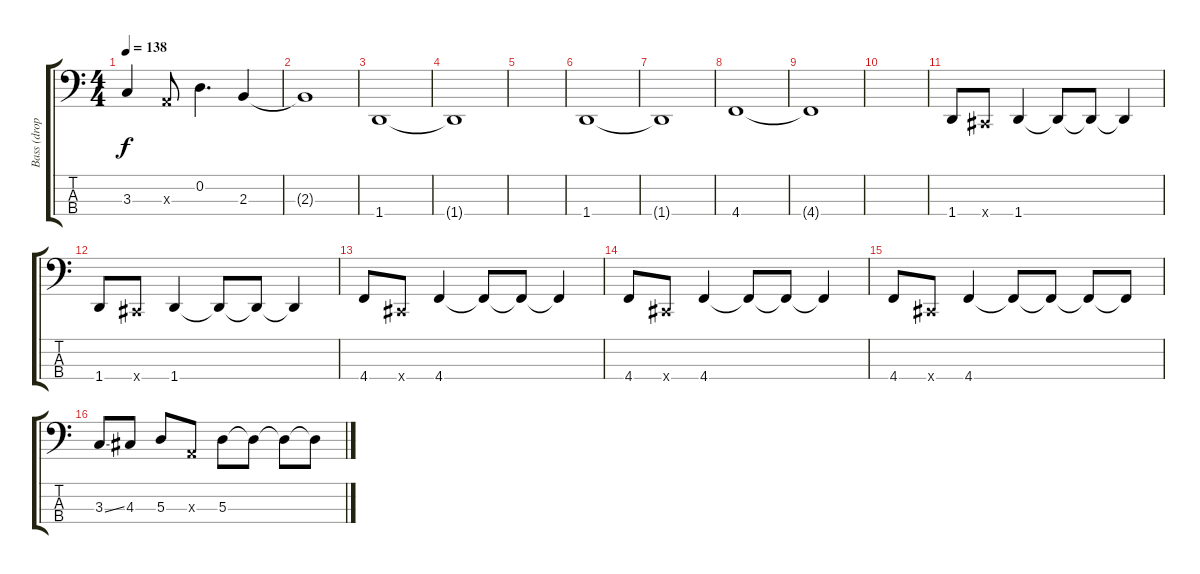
\track ("Bass (dropped C\"2)" "Bass (drop") {instrument electricbassfinger}
\staff {score tabs}
\tuning (G2 D2 A1 Db1) {hide}
\ts (4 4)
\tempo 138
\clef f4
\ks c
3.3.4{dy f} 0.3{x}.8 0.2.4{d} 2.3.4 |
2.3{t}.1 |
1.4.1 |
1.4{t}.1 |
|
1.4.1 |
1.4{t}.1 |
4.4.1 |
4.4{t}.1 |
|
1.4.8 0.4{x}.8 1.4.4 1.4{t}.8 1.4{t}.8 1.4{t}.4 |
1.4.8 0.4{x}.8 1.4.4 1.4{t}.8 1.4{t}.8 1.4{t}.4 |
4.4.8 0.4{x}.8 4.4.4 4.4{t}.8 4.4{t}.8 4.4{t}.4 |
4.4.8 0.4{x}.8 4.4.4 4.4{t}.8 4.4{t}.8 4.4{t}.4 |
4.4.8 0.4{x}.8 4.4.4 4.4{t}.8 4.4{t}.8 4.4{t}.8 4.4{t}.8 |
3.3{ss}.8 4.3.8 5.3.8 0.3{x}.8 5.3.8 5.3{t}.8 5.3{t}.8 5.3{t}.8
